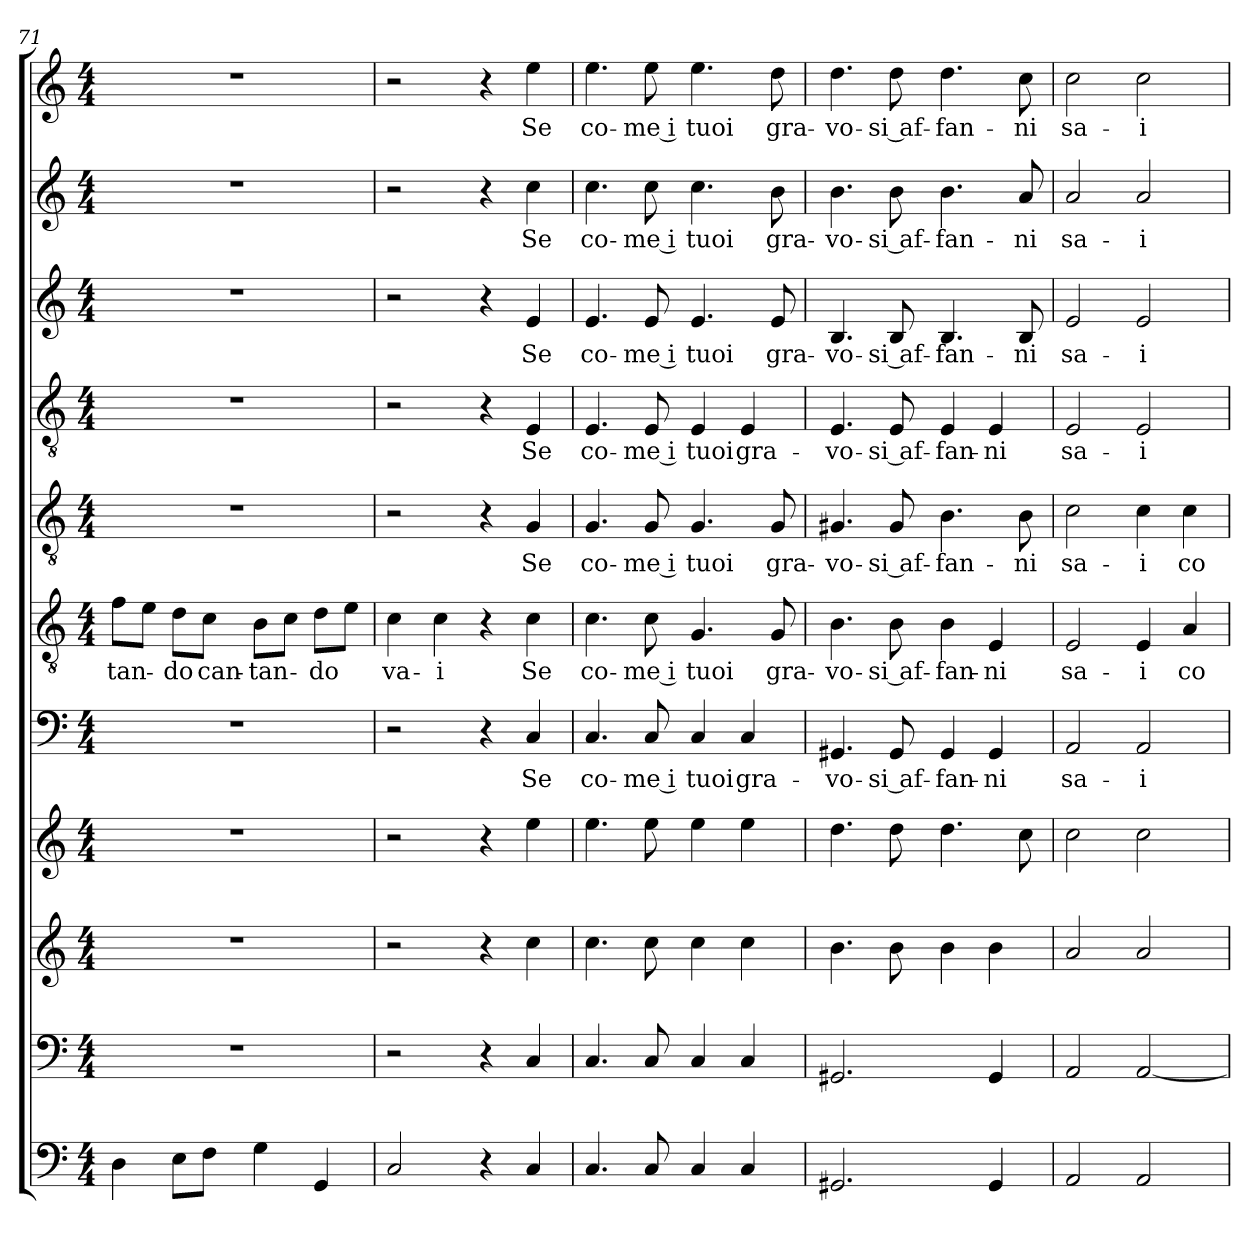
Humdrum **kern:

**kern	**kern	**kern	**kern	**kern	**text	**kern	**text	**kern	**text	**kern	**text	**kern	**text	**kern	**text	**kern	**text
*part11	*part10	*part9	*part8	*part7	*part7	*part6	*part6	*part5	*part5	*part4	*part4	*part3	*part3	*part2	*part2	*part1	*part1
*staff11	*staff10	*staff9	*staff8	*staff7	*staff7	*staff6	*staff6	*staff5	*staff5	*staff4	*staff4	*staff3	*staff3	*staff2	*staff2	*staff1	*staff1
*clefF4	*clefF4	*clefG2	*clefG2	*clefF4	*	*clefGv2	*	*clefGv2	*	*clefGv2	*	*clefG2	*	*clefG2	*	*clefG2	*
*k[]	*k[]	*k[]	*k[]	*k[]	*	*k[]	*	*k[]	*	*k[]	*	*k[]	*	*k[]	*	*k[]	*
*C:	*C:	*C:	*C:	*C:	*	*C:	*	*C:	*	*C:	*	*C:	*	*C:	*	*C:	*
*M4/4	*M4/4	*M4/4	*M4/4	*M4/4	*	*M4/4	*	*M4/4	*	*M4/4	*	*M4/4	*	*M4/4	*	*M4/4	*
=71	=71	=71	=71	=71	=71	=71	=71	=71	=71	=71	=71	=71	=71	=71	=71	=71	=71
!	!	!	!	!	!	!	!LO:LY:b	!	!	!	!	!	!	!	!	!	!
4D\	1r	1r	1r	1r	.	8f\L	-tan-	1r	.	1r	.	1r	.	1r	.	1r	.
.	.	.	.	.	.	8e\J	.	.	.	.	.	.	.	.	.	.	.
!	!	!	!	!	!	!	!LO:LY:b	!	!	!	!	!	!	!	!	!	!
8E\L	.	.	.	.	.	8d\L	-do	.	.	.	.	.	.	.	.	.	.
!	!	!	!	!	!	!	!LO:LY:b	!	!	!	!	!	!	!	!	!	!
8F\J	.	.	.	.	.	8c\J	can-	.	.	.	.	.	.	.	.	.	.
!	!	!	!	!	!	!	!LO:LY:b	!	!	!	!	!	!	!	!	!	!
4G\	.	.	.	.	.	8B\L	-tan-	.	.	.	.	.	.	.	.	.	.
.	.	.	.	.	.	8c\J	.	.	.	.	.	.	.	.	.	.	.
!	!	!	!	!	!	!	!LO:LY:b	!	!	!	!	!	!	!	!	!	!
4GG/	.	.	.	.	.	8d\L	-do	.	.	.	.	.	.	.	.	.	.
.	.	.	.	.	.	8e\J	.	.	.	.	.	.	.	.	.	.	.
=72	=72	=72	=72	=72	=72	=72	=72	=72	=72	=72	=72	=72	=72	=72	=72	=72	=72
!	!	!	!	!	!	!	!LO:LY:b	!	!	!	!	!	!	!	!	!	!
2C/	2r	2r	2r	2r	.	4c\	va-	2r	.	2r	.	2r	.	2r	.	2r	.
!	!	!	!	!	!	!	!LO:LY:b	!	!	!	!	!	!	!	!	!	!
.	.	.	.	.	.	4c\	-i	.	.	.	.	.	.	.	.	.	.
4r	4r	4r	4r	4r	.	4r	.	4r	.	4r	.	4r	.	4r	.	4r	.
!	!	!	!	!	!LO:LY:b	!	!LO:LY:b	!	!LO:LY:b	!	!LO:LY:b	!	!LO:LY:b	!	!LO:LY:b	!	!LO:LY:b
4C/	4C/	4cc\	4ee\	4C/	Se	4c\	Se	4G/	Se	4E/	Se	4e/	Se	4cc\	Se	4ee\	Se
=73	=73	=73	=73	=73	=73	=73	=73	=73	=73	=73	=73	=73	=73	=73	=73	=73	=73
!	!	!	!	!	!LO:LY:b	!	!LO:LY:b	!	!LO:LY:b	!	!LO:LY:b	!	!LO:LY:b	!	!LO:LY:b	!	!LO:LY:b
4.C/	4.C/	4.cc\	4.ee\	4.C/	co-	4.c\	co-	4.G/	co-	4.E/	co-	4.e/	co-	4.cc\	co-	4.ee\	co-
!	!	!	!	!	!LO:LY:b	!	!LO:LY:b	!	!LO:LY:b	!	!LO:LY:b	!	!LO:LY:b	!	!LO:LY:b	!	!LO:LY:b
8C/	8C/	8cc\	8ee\	8C/	-me i	8c\	-me i	8G/	-me i	8E/	-me i	8e/	-me i	8cc\	-me i	8ee\	-me i
!	!	!	!	!	!LO:LY:b	!	!LO:LY:b	!	!LO:LY:b	!	!LO:LY:b	!	!LO:LY:b	!	!LO:LY:b	!	!LO:LY:b
4C/	4C/	4cc\	4ee\	4C/	tuoi	4.G/	tuoi	4.G/	tuoi	4E/	tuoi	4.e/	tuoi	4.cc\	tuoi	4.ee\	tuoi
!	!	!	!	!	!LO:LY:b	!	!	!	!	!	!LO:LY:b	!	!	!	!	!	!
4C/	4C/	4cc\	4ee\	4C/	gra-	.	.	.	.	4E/	gra-	.	.	.	.	.	.
!	!	!	!	!	!	!	!LO:LY:b	!	!LO:LY:b	!	!	!	!LO:LY:b	!	!LO:LY:b	!	!LO:LY:b
.	.	.	.	.	.	8G/	gra-	8G/	gra-	.	.	8e/	gra-	8b\	gra-	8dd\	gra-
!!LO:PB:g=z
=74	=74	=74	=74	=74	=74	=74	=74	=74	=74	=74	=74	=74	=74	=74	=74	=74	=74
!	!	!	!	!	!LO:LY:b	!	!LO:LY:b	!	!LO:LY:b	!	!LO:LY:b	!	!LO:LY:b	!	!LO:LY:b	!	!LO:LY:b
2.GG#X/	2.GG#X/	4.b\	4.dd\	4.GG#X/	-vo-	4.B\	-vo-	4.G#X/	-vo-	4.E/	-vo-	4.B/	-vo-	4.b\	-vo-	4.dd\	-vo-
!	!	!	!	!	!LO:LY:b	!	!LO:LY:b	!	!LO:LY:b	!	!LO:LY:b	!	!LO:LY:b	!	!LO:LY:b	!	!LO:LY:b
.	.	8b\	8dd\	8GG#/	-si af-	8B\	-si af-	8G#/	-si af-	8E/	-si af-	8B/	-si af-	8b\	-si af-	8dd\	-si af-
!	!	!	!	!	!LO:LY:b	!	!LO:LY:b	!	!LO:LY:b	!	!LO:LY:b	!	!LO:LY:b	!	!LO:LY:b	!	!LO:LY:b
.	.	4b\	4.dd\	4GG#/	-fan-	4B\	-fan-	4.B\	-fan-	4E/	-fan-	4.B/	-fan-	4.b\	-fan-	4.dd\	-fan-
!	!	!	!	!	!LO:LY:b	!	!LO:LY:b	!	!	!	!LO:LY:b	!	!	!	!	!	!
4GG#/	4GG#/	4b\	.	4GG#/	-ni	4E/	-ni	.	.	4E/	-ni	.	.	.	.	.	.
!	!	!	!	!	!	!	!	!	!LO:LY:b	!	!	!	!LO:LY:b	!	!LO:LY:b	!	!LO:LY:b
.	.	.	8cc\	.	.	.	.	8B\	-ni	.	.	8B/	-ni	8a/	-ni	8cc\	-ni
=75	=75	=75	=75	=75	=75	=75	=75	=75	=75	=75	=75	=75	=75	=75	=75	=75	=75
!	!	!	!	!	!LO:LY:b	!	!LO:LY:b	!	!LO:LY:b	!	!LO:LY:b	!	!LO:LY:b	!	!LO:LY:b	!	!LO:LY:b
2AA/	2AA/	2a/	2cc\	2AA/	sa-	2E/	sa-	2c\	sa-	2E/	sa-	2e/	sa-	2a/	sa-	2cc\	sa-
!	!	!	!	!	!LO:LY:b	!	!LO:LY:b	!	!LO:LY:b	!	!LO:LY:b	!	!LO:LY:b	!	!LO:LY:b	!	!LO:LY:b
2AA/	[2AA/	2a/	2cc\	2AA/	-i	4E/	-i	4c\	-i	2E/	-i	2e/	-i	2a/	-i	2cc\	-i
!	!	!	!	!	!	!	!LO:LY:b	!	!LO:LY:b	!	!	!	!	!	!	!	!
.	.	.	.	.	.	4A/	co-	4c\	co-	.	.	.	.	.	.	.	.
=	=	=	=	=	=	=	=	=	=	=	=	=	=	=	=	=	=
*-	*-	*-	*-	*-	*-	*-	*-	*-	*-	*-	*-	*-	*-	*-	*-	*-	*-
